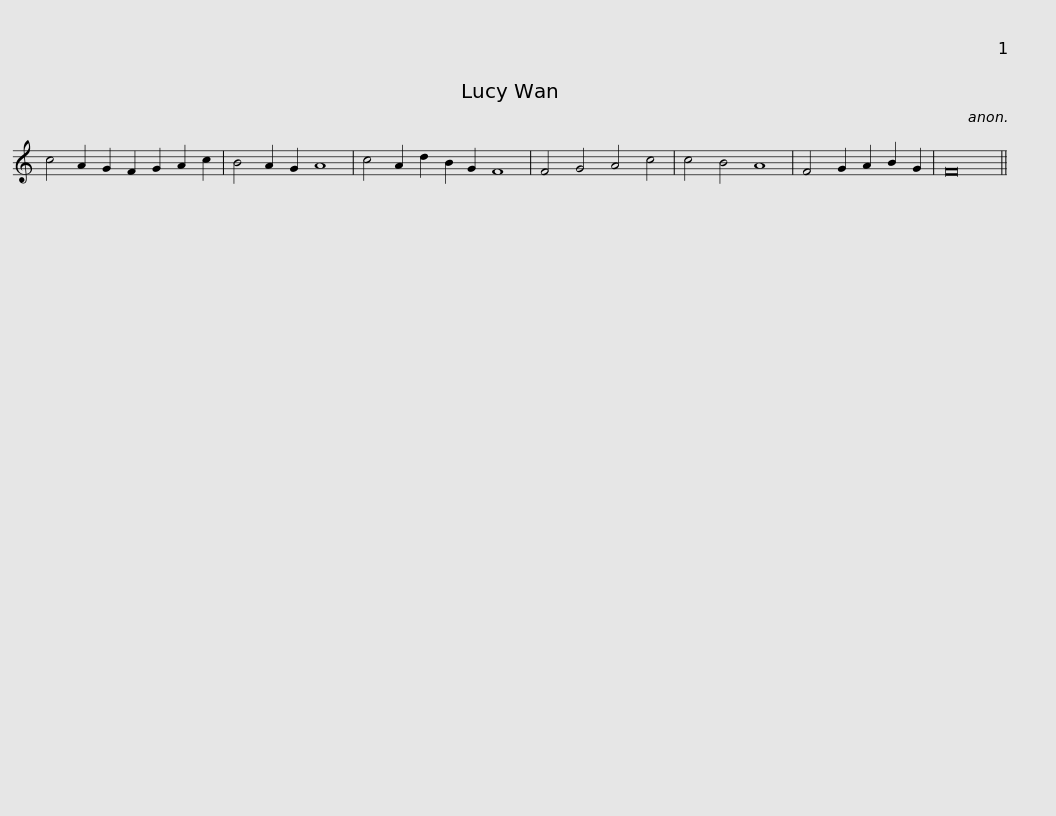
X:1
L:1/8
M:none
I:linebreak $
K:C
V:1 treble
V:1
 c4 A2 G2 F2 G2 A2 c2 | B4 A2 G2 A8 | c4 A2 d2 B2 G2 F8 | F4 G4 A4 c4 | c4 B4 A8 | %5
 F4 G2 A2 B2 G2 | F16 || %7
